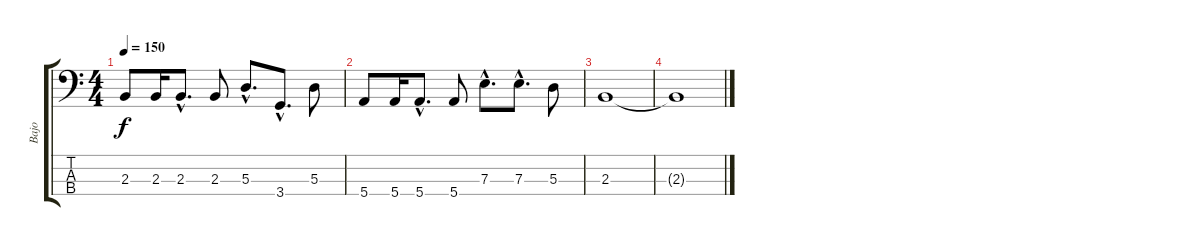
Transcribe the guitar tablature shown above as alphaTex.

\track ("Bajo" "Bajo") {instrument electricbasspick}
\staff {score tabs}
\tuning (G2 D2 A1 E1) {hide}
\ts (4 4)
\tempo 150
\clef f4
\ks c
2.3.8{dy f} 2.3.16 2.3{hac}.8{d} 2.3.8 5.3{hac}.8{d} 3.4{hac}.8{d} 5.3.8 |
5.4.8 5.4.16 5.4{hac}.8{d} 5.4.8 7.3{hac}.8{d} 7.3{hac}.8{d} 5.3.8 |
2.3.1 |
2.3{t}.1
